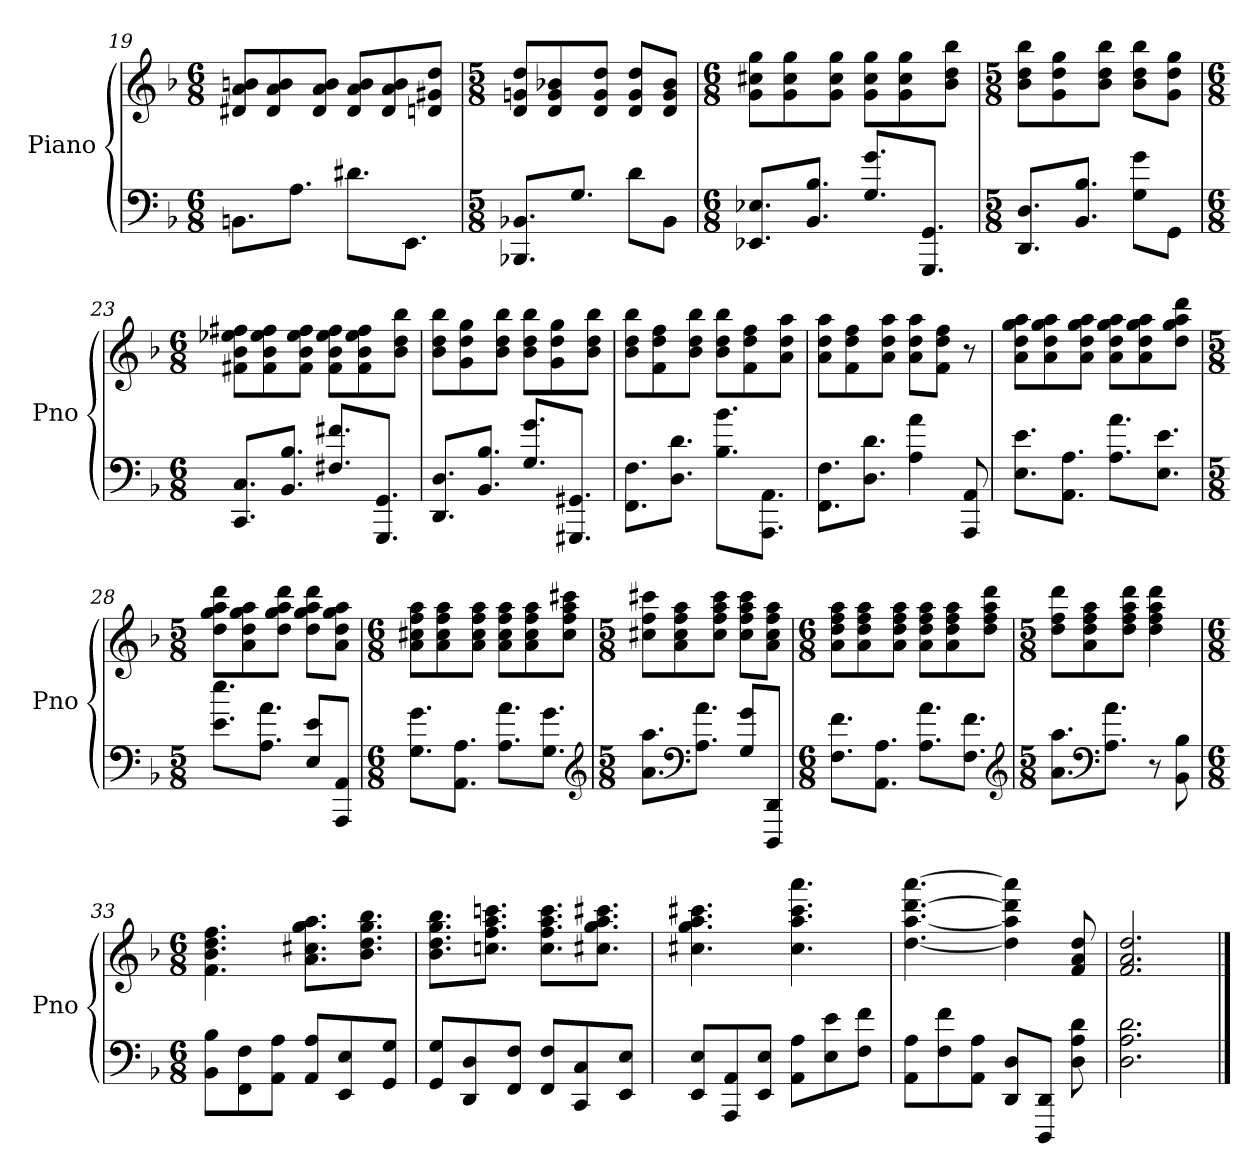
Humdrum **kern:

**kern	**kern
*part1	*part1
*staff2	*staff1
*I"Piano	*
*I'Pno	*
*clefF4	*clefG2
*k[b-]	*k[b-]
*d:	*d:
*M6/8	*M6/8
=19	=19
8.BBnL	8d#X 8a 8bnL
.	8d# 8a 8b
8.AJ	.
.	8d# 8a 8bJ
8.d#XL	8d# 8a 8bL
.	8d# 8a 8b
8.EEJ	.
.	8dn 8g#X 8ddJ
=20	=20
*M5/8	*M5/8
8.BBB-X 8.BB-XL	8d 8gn 8ddL
.	8d 8g 8b-X
8.GJ	.
.	8d 8g 8ddJ
8dL	8d 8g 8ddL
8BB-J	8d 8g 8b-J
=21	=21
*M6/8	*M6/8
8.EE-X 8.E-XL	8g 8cc#X 8ggL
.	8g 8cc# 8gg
8.BB- 8.B-J	.
.	8g 8cc# 8ggJ
8.G 8.gL	8g 8cc# 8ggL
.	8g 8cc# 8gg
8.GGG 8.GGJ	.
.	8b- 8dd 8bb-J
=22	=22
*M5/8	*M5/8
8.DD 8.DL	8b- 8dd 8bb-L
.	8g 8dd 8gg
8.BB- 8.B-J	.
.	8b- 8dd 8bb-J
8G 8gL	8b- 8dd 8bb-L
8GGJ	8g 8dd 8ggJ
=23	=23
*M6/8	*M6/8
8.CC 8.CL	8f#X 8b- 8ee-X 8ff#XL
.	8f# 8b- 8ee- 8ff#
8.BB- 8.B-J	.
.	8f# 8b- 8ee- 8ff#J
8.F#X 8.f#XL	8f# 8b- 8ee- 8ff#L
.	8f# 8b- 8ee- 8ff#
8.GGG 8.GGJ	.
.	8b- 8dd 8bb-J
=24	=24
8.DD 8.DL	8b- 8dd 8bb-L
.	8g 8dd 8gg
8.BB- 8.B-J	.
.	8b- 8dd 8bb-J
8.G 8.gL	8b- 8dd 8bb-L
.	8g 8dd 8gg
8.GGG#X 8.GG#XJ	.
.	8b- 8dd 8bb-J
=25	=25
8.FF 8.FL	8b- 8dd 8bb-L
.	8f 8dd 8ff
8.D 8.dJ	.
.	8b- 8dd 8bb-J
8.B- 8.b-L	8b- 8dd 8bb-L
.	8f 8dd 8ff
8.AAA 8.AAJ	.
.	8a 8dd 8aaJ
=26	=26
8.FF 8.FL	8a 8dd 8aaL
.	8f 8dd 8ff
8.D 8.dJ	.
.	8a 8dd 8aaJ
4A 4a	8a 8dd 8aaL
.	8f 8dd 8ffJ
8AAA 8AA	8r
=27	=27
8.E 8.eL	8a 8dd 8gg 8aaL
.	8a 8dd 8gg 8aa
8.AA 8.AJ	.
.	8a 8dd 8gg 8aaJ
8.A 8.aL	8a 8dd 8gg 8aaL
.	8a 8dd 8gg 8aa
8.E 8.eJ	.
.	8dd 8gg 8aa 8dddJ
=28	=28
*M5/8	*M5/8
8.e 8.eeL	8dd 8gg 8aa 8dddL
.	8a 8dd 8gg 8aa
8.A 8.aJ	.
.	8dd 8gg 8aa 8dddJ
8E 8eL	8dd 8gg 8aa 8dddL
8AAA 8AAJ	8a 8dd 8gg 8aaJ
=29	=29
*M6/8	*M6/8
8.G 8.gL	8a 8cc#X 8ff 8aaL
.	8a 8cc# 8ff 8aa
8.AA 8.AJ	.
.	8a 8cc# 8ff 8aaJ
8.A 8.aL	8a 8cc# 8ff 8aaL
.	8a 8cc# 8ff 8aa
8.G 8.gJ	.
.	8cc# 8ff 8aa 8ccc#XJ
*clefG2	*
=30	=30
*M5/8	*M5/8
8.a 8.aaL	8cc#X 8ff 8ccc#XL
.	8a 8cc# 8ff 8aa
*clefF4	*
8.A 8.aJ	.
.	8cc# 8ff 8aa 8ccc#J
8G 8gL	8cc# 8ff 8aa 8ccc#L
8DDD 8DDJ	8a 8cc# 8ff 8aaJ
=31	=31
*M6/8	*M6/8
8.F 8.fL	8a 8dd 8ff 8aaL
.	8a 8dd 8ff 8aa
8.AA 8.AJ	.
.	8a 8dd 8ff 8aaJ
8.A 8.aL	8a 8dd 8ff 8aaL
.	8a 8dd 8ff 8aa
8.F 8.fJ	.
.	8dd 8ff 8aa 8dddJ
*clefG2	*
=32	=32
*M5/8	*M5/8
8.a 8.aaL	8dd 8ff 8dddL
.	8a 8dd 8ff 8aa
*clefF4	*
8.A 8.aJ	.
.	8dd 8ff 8aa 8dddJ
8r	4dd 4ff 4aa 4ddd
8BB- 8B-	.
=33	=33
*M6/8	*M6/8
8BB- 8B-L	4.f 4.b- 4.dd 4.ff
8FF 8F	.
8AA 8AJ	.
8AA 8AL	8.a 8.cc#X 8.gg 8.aaL
8EE 8E	.
.	8.b- 8.dd 8.gg 8.bb-J
8GG 8GJ	.
=34	=34
8GG 8GL	8.b- 8.dd 8.gg 8.bb-L
8DD 8D	.
.	8.ccn 8.ff 8.aa 8.cccnJ
8FF 8FJ	.
8FF 8FL	8.cc 8.ff 8.aa 8.cccL
8CC 8C	.
.	8.cc#X 8.gg 8.aa 8.ccc#XJ
8EE 8EJ	.
=35	=35
8EE 8EL	4.cc#X 4.gg 4.aa 4.ccc#X
8AAA 8AA	.
8EE 8EJ	.
8AA 8AL	4.cc# 4.aa 4.ccc# 4.aaa
8E 8e	.
8F 8fJ	.
=36	=36
8AA 8AL	[4.dd [4.aa [4.ddd [4.aaa
8F 8f	.
8AA 8AJ	.
8DD 8DL	4dd] 4aa] 4ddd] 4aaa]
8DDD 8DDJ	.
8D 8A 8d	8f 8a 8dd
=37	=37
2.D 2.A 2.d	2.f 2.a 2.dd
==	==
*-	*-
